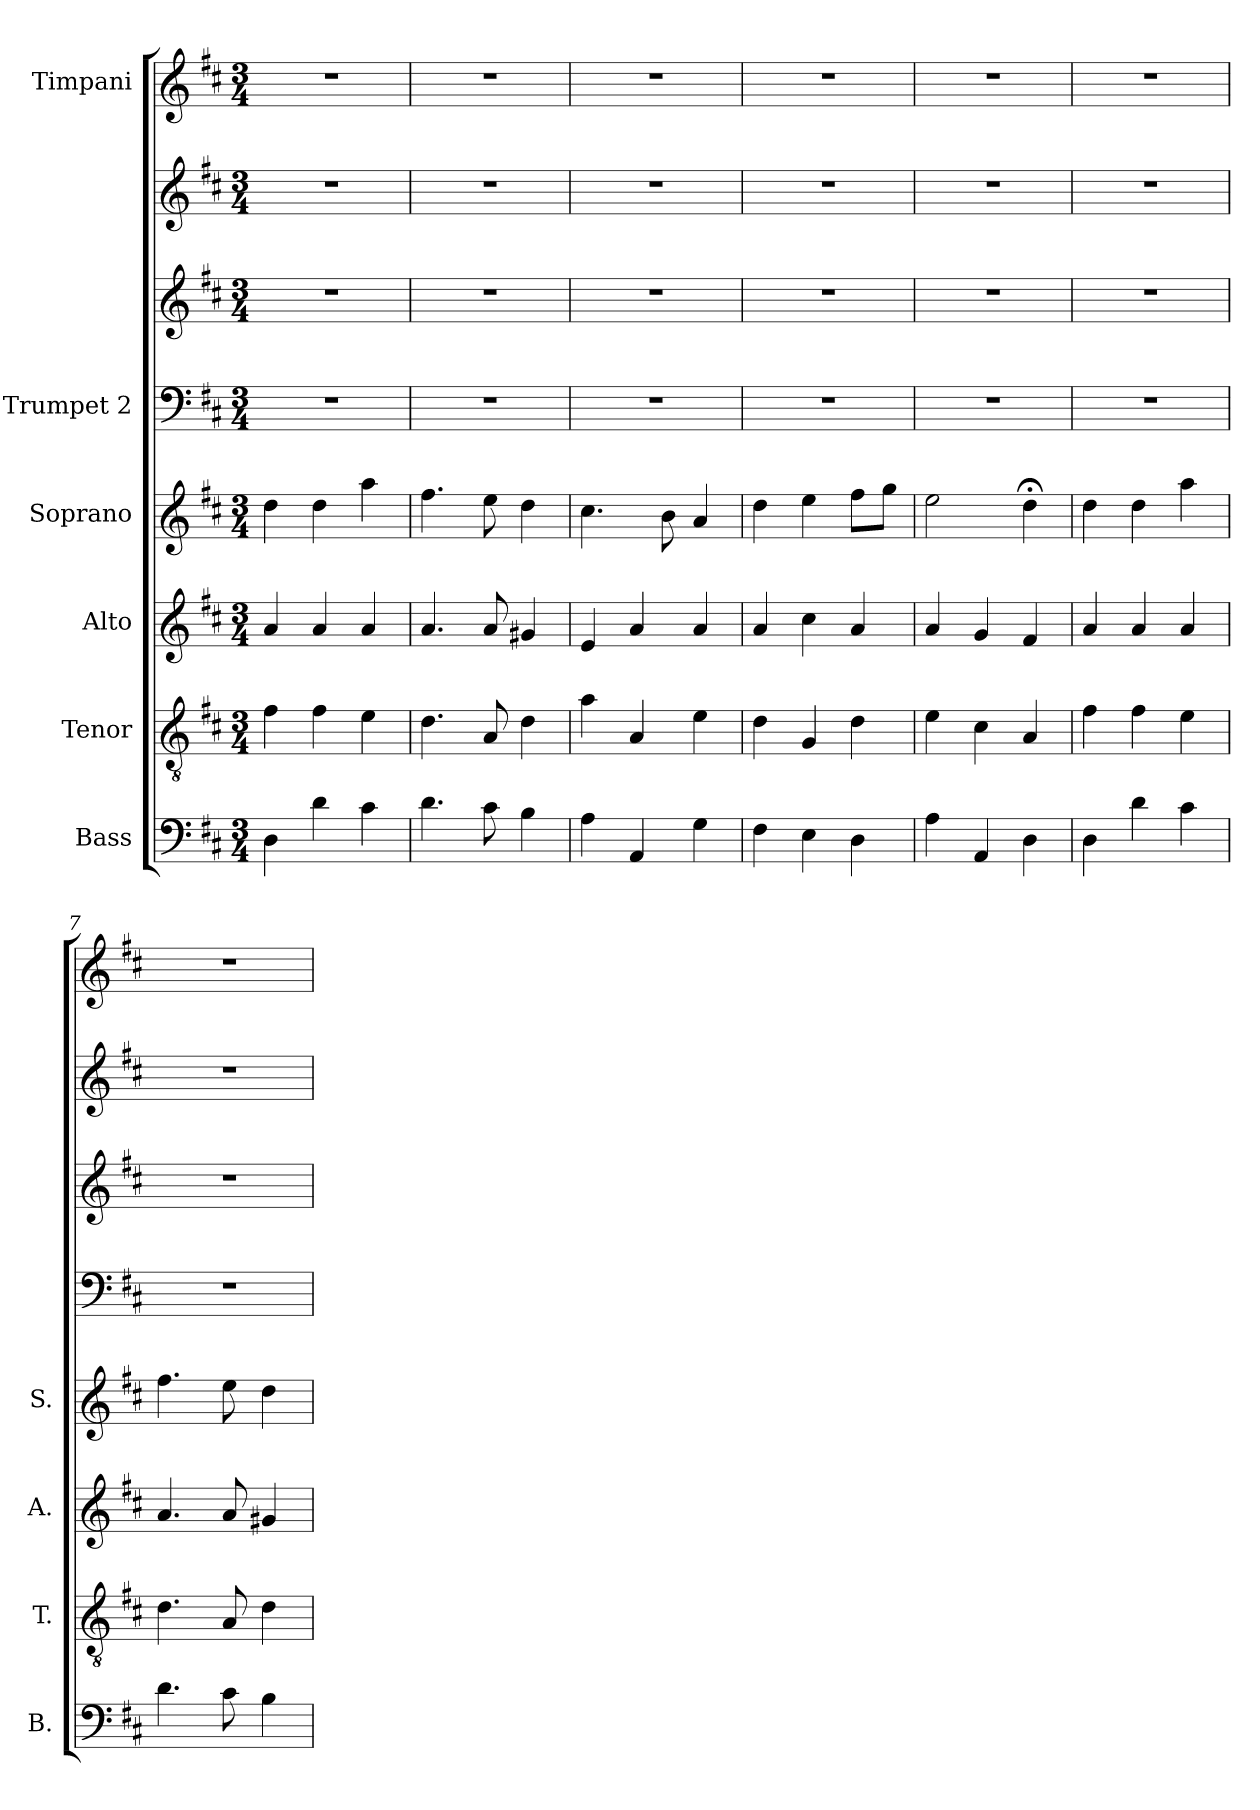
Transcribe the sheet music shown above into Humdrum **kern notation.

**kern	**kern	**kern	**kern	**kern	**kern	**kern	**kern
*part6	*part5	*part4	*part3	*part2	*part2	*part2	*part1
*staff8	*staff7	*staff6	*staff5	*staff4	*staff3	*staff2	*staff1
*I"Bass	*I"Tenor	*I"Alto	*I"Soprano	*I"Trumpet 2	*	*	*I"Timpani
*I'B.	*I'T.	*I'A.	*I'S.	*	*	*	*
*clefF4	*clefGv2	*clefG2	*clefG2	*clefF4	*clefG2	*clefG2	*clefG2
*k[f#c#]	*k[f#c#]	*k[f#c#]	*k[f#c#]	*k[f#c#]	*k[f#c#]	*k[f#c#]	*k[f#c#]
*D:	*D:	*D:	*D:	*D:	*D:	*D:	*D:
*M3/4	*M3/4	*M3/4	*M3/4	*M3/4	*M3/4	*M3/4	*M3/4
=1	=1	=1	=1	=1	=1	=1	=1
4D\	4f#\	4a/	4dd\	2.r	2.r	2.r	2.r
4d\	4f#\	4a/	4dd\	.	.	.	.
4c#\	4e\	4a/	4aa\	.	.	.	.
=2	=2	=2	=2	=2	=2	=2	=2
4.d\	4.d\	4.a/	4.ff#\	2.r	2.r	2.r	2.r
8c#\	8A/	8a/	8ee\	.	.	.	.
4B\	4d\	4g#X/	4dd\	.	.	.	.
=3	=3	=3	=3	=3	=3	=3	=3
4A\	4a\	4e/	4.cc#\	2.r	2.r	2.r	2.r
4AA/	4A/	4a/	.	.	.	.	.
.	.	.	8b\	.	.	.	.
4G\	4e\	4a/	4a/	.	.	.	.
=4	=4	=4	=4	=4	=4	=4	=4
4F#\	4d\	4a/	4dd\	2.r	2.r	2.r	2.r
4E\	4G/	4cc#\	4ee\	.	.	.	.
4D\	4d\	4a/	8ff#\L	.	.	.	.
.	.	.	8gg\J	.	.	.	.
=5	=5	=5	=5	=5	=5	=5	=5
4A\	4e\	4a/	2ee\	2.r	2.r	2.r	2.r
4AA/	4c#\	4g/	.	.	.	.	.
4D\	4A/	4f#/	4dd;<\	.	.	.	.
!!LO:LB:g=z
=6	=6	=6	=6	=6	=6	=6	=6
4D\	4f#\	4a/	4dd\	2.r	2.r	2.r	2.r
4d\	4f#\	4a/	4dd\	.	.	.	.
4c#\	4e\	4a/	4aa\	.	.	.	.
=7	=7	=7	=7	=7	=7	=7	=7
4.d\	4.d\	4.a/	4.ff#\	2.r	2.r	2.r	2.r
8c#\	8A/	8a/	8ee\	.	.	.	.
4B\	4d\	4g#X/	4dd\	.	.	.	.
=	=	=	=	=	=	=	=
*-	*-	*-	*-	*-	*-	*-	*-
